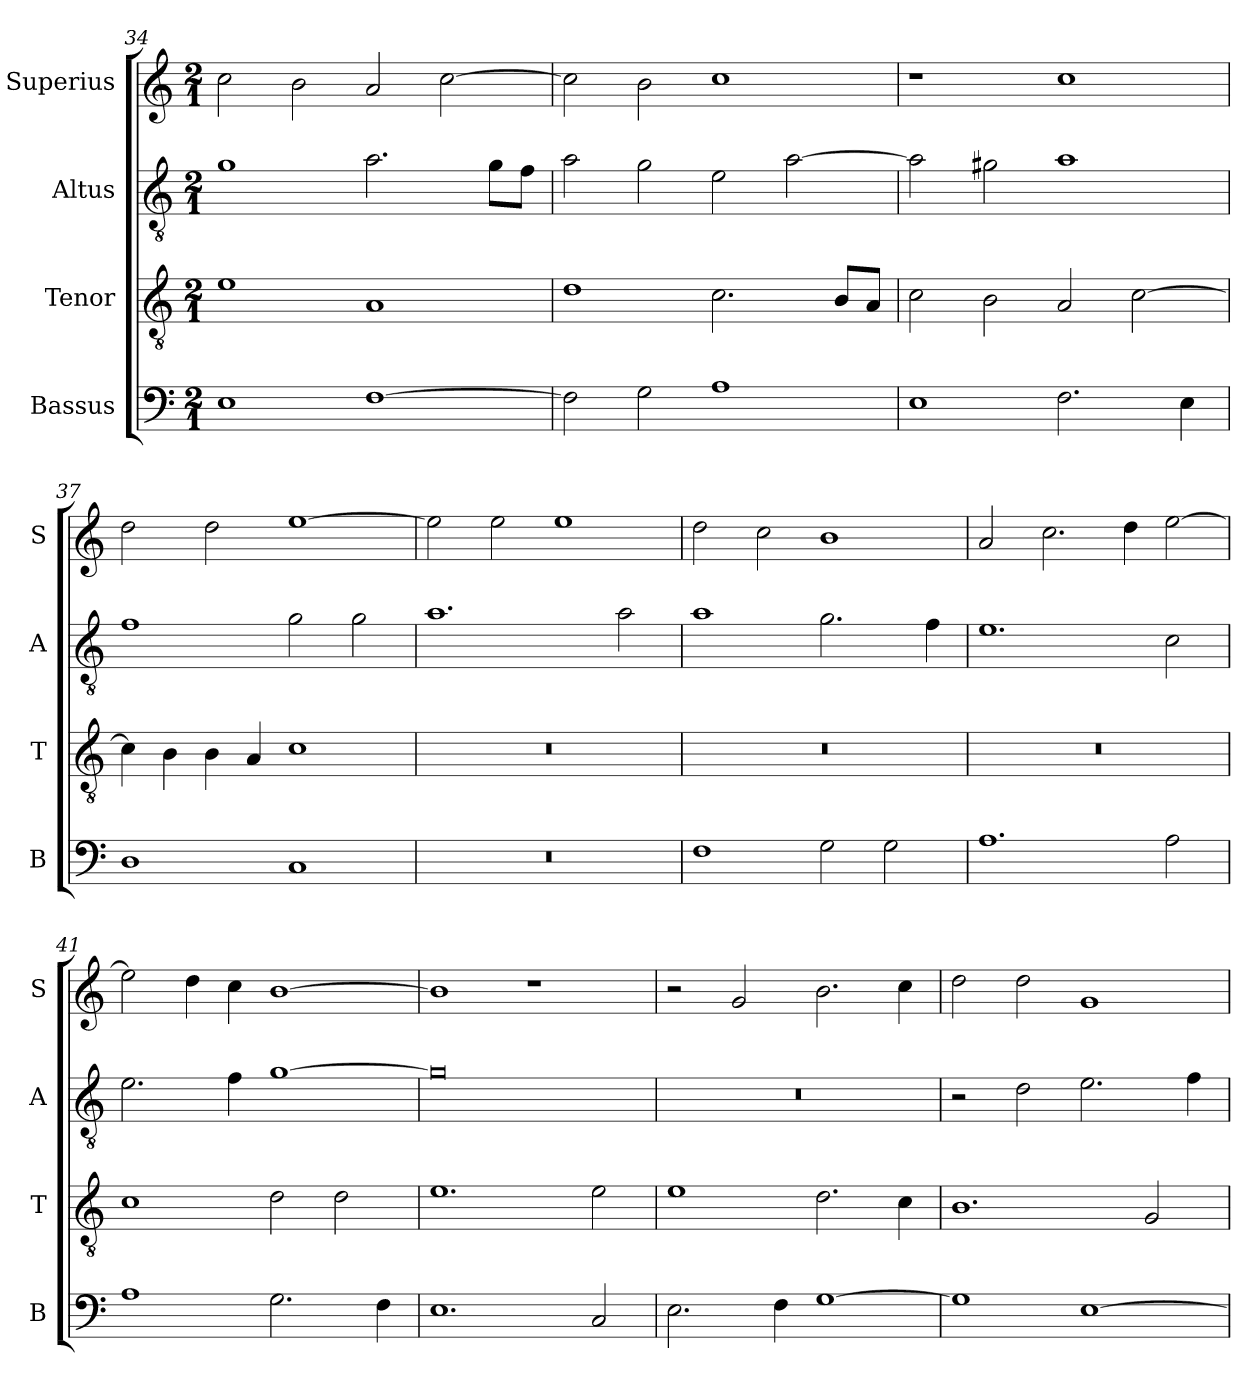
**kern	**kern	**kern	**kern
*part4	*part3	*part2	*part1
*staff4	*staff3	*staff2	*staff1
*I"Bassus	*I"Tenor	*I"Altus	*I"Superius
*I'B	*I'T	*I'A	*I'S
*clefF4	*clefGv2	*clefGv2	*clefG2
*k[]	*k[]	*k[]	*k[]
*C:	*C:	*C:	*C:
*M2/1	*M2/1	*M2/1	*M2/1
=34	=34	=34	=34
1E	1e	1g	2cc
.	.	.	2b
[1F	1A	2.a	2a
.	.	.	[2cc
.	.	8gL	.
.	.	8fJ	.
=35	=35	=35	=35
2F]	1d	2a	2cc]
2G	.	2g	2b
1A	2.c	2e	1cc
.	.	[2a	.
.	8BL	.	.
.	8AJ	.	.
=36	=36	=36	=36
1E	2c	2a]	1r
.	2B	2g#X	.
2.F	2A	1a	1cc
.	[2c	.	.
4E	.	.	.
=37	=37	=37	=37
1D	4c]	1f	2dd
.	4B	.	.
.	4B	.	2dd
.	4A	.	.
1C	1c	2g	[1ee
.	.	2g	.
=38	=38	=38	=38
0r	0r	1.a	2ee]
.	.	.	2ee
.	.	.	1ee
.	.	2a	.
=39	=39	=39	=39
1F	0r	1a	2dd
.	.	.	2cc
2G	.	2.g	1b
2G	.	.	.
.	.	4f	.
=40	=40	=40	=40
1.A	0r	1.e	2a
.	.	.	2.cc
.	.	.	4dd
2A	.	2c	[2ee
=41	=41	=41	=41
1A	1c	2.e	2ee]
.	.	.	4dd
.	.	4f	4cc
2.G	2d	[1g	[1b
.	2d	.	.
4F	.	.	.
=42	=42	=42	=42
1.E	1.e	0g]	1b]
.	.	.	1r
2C	2e	.	.
=43	=43	=43	=43
2.E	1e	0r	2r
.	.	.	2g
4F	.	.	.
[1G	2.d	.	2.b
.	4c	.	4cc
=44	=44	=44	=44
1G]	1.B	2r	2dd
.	.	2d	2dd
[1E	.	2.e	1g
.	2G	.	.
.	.	4f	.
=	=	=	=
*-	*-	*-	*-
